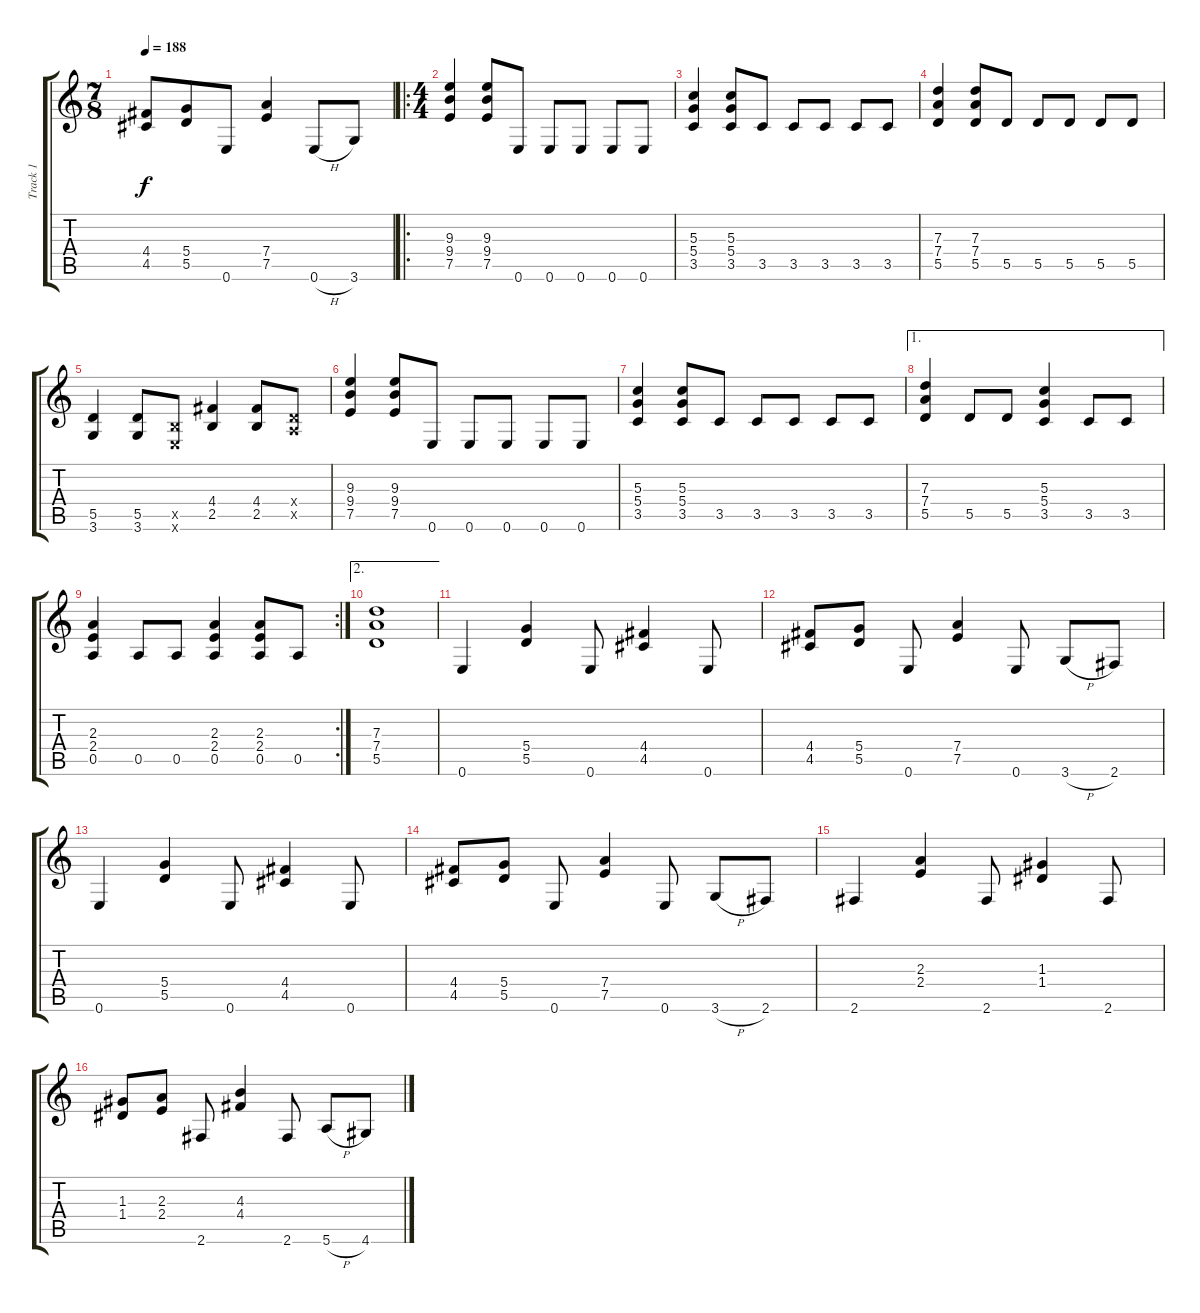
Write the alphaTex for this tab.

\track ("Track 1" "Track 1") {instrument overdrivenguitar}
\staff {score tabs}
\tuning (E4 B3 G3 D3 A2 E2) {hide}
\ts (7 8)
\tempo 188
\clef g2
\ks c
(4.4 4.5).8{dy f} (5.4 5.5).8 0.6.8 (7.4 7.5).4 0.6{h}.8 3.6.8 |
\ro
\ts (4 4)
(9.3 9.4 7.5).4 (9.3 9.4 7.5).8 0.6.8 0.6.8 0.6.8 0.6.8 0.6.8 |
(5.3 5.4 3.5).4 (5.3 5.4 3.5).8 3.5.8 3.5.8 3.5.8 3.5.8 3.5.8 |
(7.3 7.4 5.5).4 (7.3 7.4 5.5).8 5.5.8 5.5.8 5.5.8 5.5.8 5.5.8 |
(5.5 3.6).4 (5.5 3.6).8 (2.5{x} 0.6{x}).8 (4.4 2.5).4 (4.4 2.5).8 (0.4{x} 0.5{x}).8 |
(9.3 9.4 7.5).4 (9.3 9.4 7.5).8 0.6.8 0.6.8 0.6.8 0.6.8 0.6.8 |
(5.3 5.4 3.5).4 (5.3 5.4 3.5).8 3.5.8 3.5.8 3.5.8 3.5.8 3.5.8 |
\ae 1
(7.3 7.4 5.5).4 5.5.8 5.5.8 (5.3 5.4 3.5).4 3.5.8 3.5.8 |
\rc 2
(2.3 2.4 0.5).4 0.5.8 0.5.8 (2.3 2.4 0.5).4 (2.3 2.4 0.5).8 0.5.8 |
\ae 2
(7.3 7.4 5.5).1 |
0.6.4 (5.4 5.5).4 0.6.8 (4.4 4.5).4 0.6.8 |
(4.4 4.5).8 (5.4 5.5).8 0.6.8 (7.4 7.5).4 0.6.8 3.6{h}.8 2.6.8 |
0.6.4 (5.4 5.5).4 0.6.8 (4.4 4.5).4 0.6.8 |
(4.4 4.5).8 (5.4 5.5).8 0.6.8 (7.4 7.5).4 0.6.8 3.6{h}.8 2.6.8 |
2.6.4 (2.3 2.4).4 2.6.8 (1.3 1.4).4 2.6.8 |
(1.3 1.4).8 (2.3 2.4).8 2.6.8 (4.3 4.4).4 2.6.8 5.6{h}.8 4.6.8
